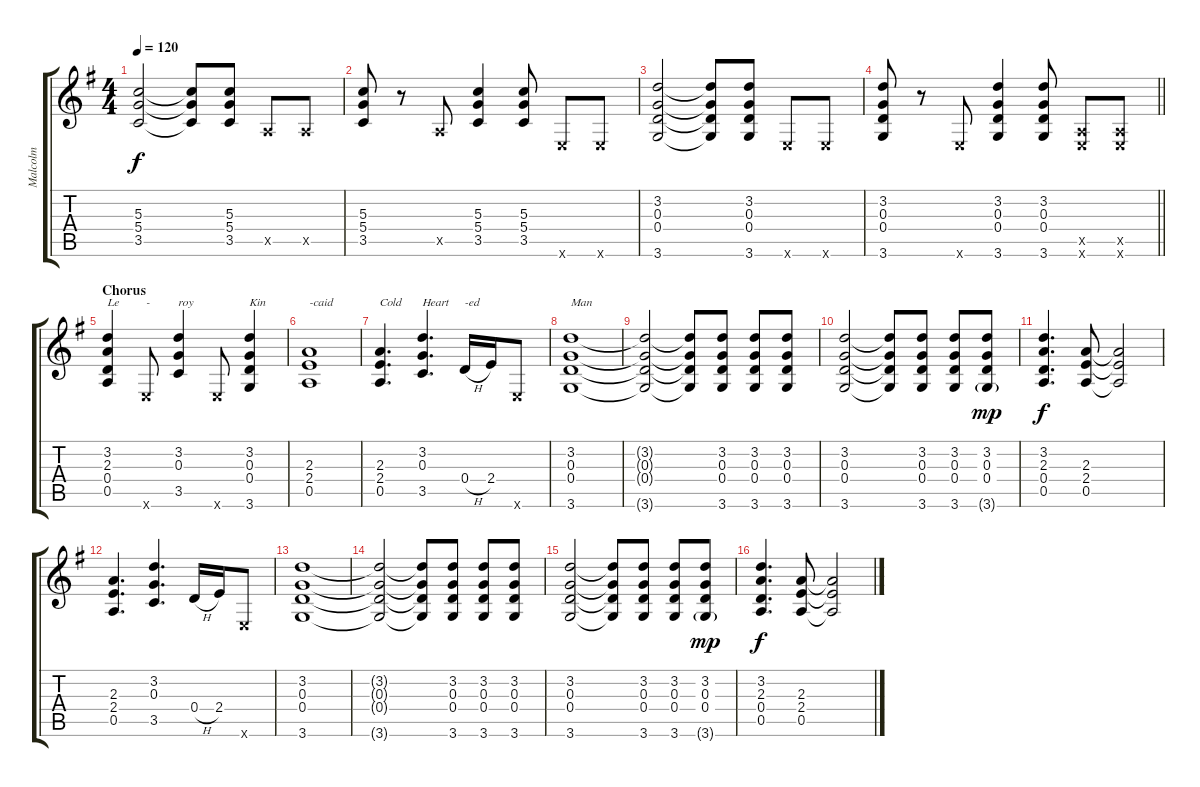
\track ("Malcolm" "Malcolm") {instrument overdrivenguitar}
\staff {score tabs}
\tuning (E4 B3 G3 D3 A2 E2) {hide}
\ts (4 4)
\tempo 120
\clef g2
\ks g
(5.3 5.4 3.5).2{dy f} (5.3{t} 5.4{t} 3.5{t}).8 (5.3 5.4 3.5).8 0.5{x}.8 0.5{x}.8 |
(5.3 5.4 3.5).8 r.8 0.5{x}.8 (5.3 5.4 3.5).4 (5.3 5.4 3.5).8 0.6{x}.8 0.6{x}.8 |
(3.2 0.3 0.4 3.6).2 (3.2{t} 0.3{t} 0.4{t} 3.6{t}).8 (3.2 0.3 0.4 3.6).8 0.6{x}.8 0.6{x}.8 |
\barLineRight lightlight
(3.2 0.3 0.4 3.6).8 r.8 0.6{x}.8 (3.2 0.3 0.4 3.6).4 (3.2 0.3 0.4 3.6).8 (0.5{x} 0.6{x}).8 (0.5{x} 0.6{x}).8 |
\section ("" "Chorus")
(3.2 2.3 0.4 0.5).4{txt "Le"} 0.6{x}.8{txt "-"} (3.2 0.3 3.5).4{txt "roy"} 0.6{x}.8 (3.2 0.3 0.4 3.6).4{txt "Kin"} |
(2.3 2.4 0.5).1{txt "-caid"} |
(2.3 2.4 0.5).4{d txt "Cold"} (3.2 0.3 3.5).4{d txt "Heart"} 0.4{h}.16{txt "-ed"} 2.4.16 0.6{x}.8 |
(3.2 0.3 0.4 3.6).1{txt "Man"} |
(3.2{t} 0.3{t} 0.4{t} 3.6{t}).2 (3.2{t} 0.3{t} 0.4{t} 3.6{t}).8 (3.2 0.3 0.4 3.6).8 (3.2 0.3 0.4 3.6).8 (3.2 0.3 0.4 3.6).8 |
(3.2 0.3 0.4 3.6).2 (3.2{t} 0.3{t} 0.4{t} 3.6{t}).8 (3.2 0.3 0.4 3.6).8 (3.2 0.3 0.4 3.6).8 (3.2 0.3 0.4 3.6{g}).8{dy mp} |
(3.2 2.3 0.4 0.5).4{d dy f} (2.3 2.4 0.5).8 (2.3{t} 2.4{t} 0.5{t}).2 |
(2.3 2.4 0.5).4{d} (3.2 0.3 3.5).4{d} 0.4{h}.16 2.4.16 0.6{x}.8 |
(3.2 0.3 0.4 3.6).1 |
(3.2{t} 0.3{t} 0.4{t} 3.6{t}).2 (3.2{t} 0.3{t} 0.4{t} 3.6{t}).8 (3.2 0.3 0.4 3.6).8 (3.2 0.3 0.4 3.6).8 (3.2 0.3 0.4 3.6).8 |
(3.2 0.3 0.4 3.6).2 (3.2{t} 0.3{t} 0.4{t} 3.6{t}).8 (3.2 0.3 0.4 3.6).8 (3.2 0.3 0.4 3.6).8 (3.2 0.3 0.4 3.6{g}).8{dy mp} |
(3.2 2.3 0.4 0.5).4{d dy f} (2.3 2.4 0.5).8 (2.3{t} 2.4{t} 0.5{t}).2
